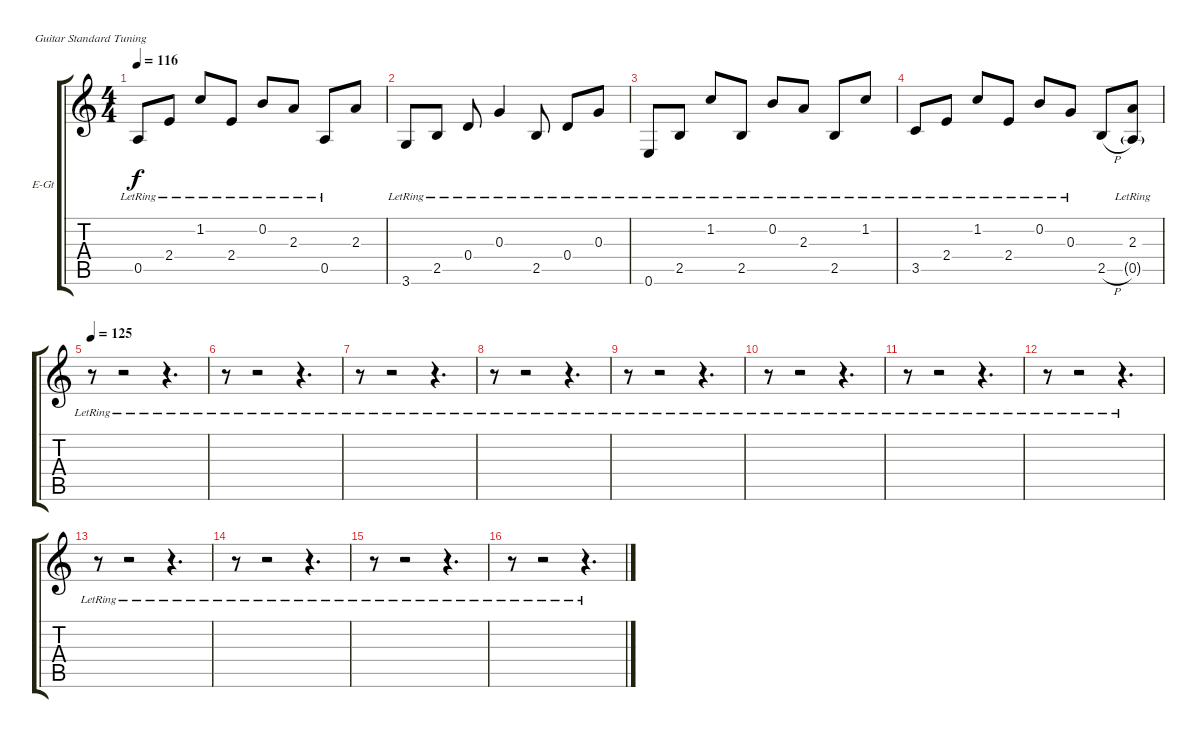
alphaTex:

\bracketExtendMode groupsimilarinstruments
\firstSystemTrackNameOrientation horizontal
\otherSystemsTrackNameOrientation horizontal
\track ("Clean" "E-Gt") {instrument electricguitarclean}
\staff {score tabs}
\tuning (E4 B3 G3 D3 A2 E2)
\ts (4 4)
\tempo 116
\clef g2
\ks c
0.5{lr}.8{dy f} 2.4{lr}.8 1.2{lr}.8 2.4{lr}.8 0.2{lr}.8 2.3{lr}.8 0.5{lr}.8 2.3.8 |
3.6{lr}.8 2.5{lr}.8 0.4{lr}.8 0.3{lr}.4 2.5{lr}.8 0.4{lr}.8 0.3{lr}.8 |
0.6{lr}.8 2.5{lr}.8 1.2{lr}.8 2.5{lr}.8 0.2{lr}.8 2.3{lr}.8 2.5{lr}.8 1.2{lr}.8 |
3.5{lr}.8 2.4{lr}.8 1.2{lr}.8 2.4{lr}.8 0.2{lr}.8 0.3{lr}.8 2.5{h}.8 (2.3{lr} 0.5{g}).8 |
\tempo 125
r.8 r.2 r.4{d} |
r.8 r.2 r.4{d} |
r.8 r.2 r.4{d} |
r.8 r.2 r.4{d} |
r.8 r.2 r.4{d} |
r.8 r.2 r.4{d} |
r.8 r.2 r.4{d} |
r.8 r.2 r.4{d} |
r.8 r.2 r.4{d} |
r.8 r.2 r.4{d} |
r.8 r.2 r.4{d} |
r.8 r.2 r.4{d}
